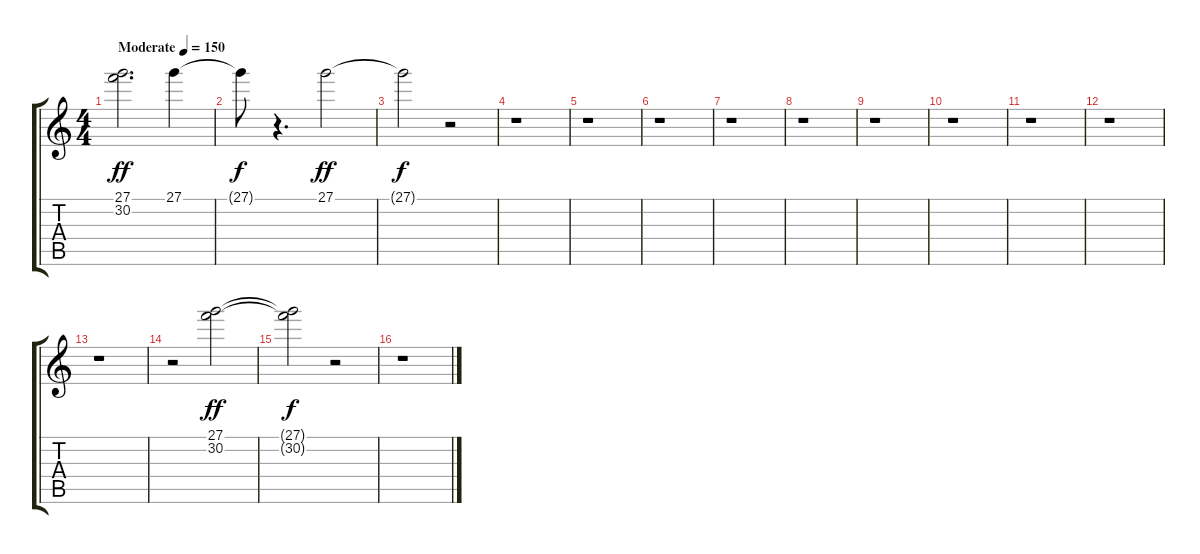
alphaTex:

\track "" {instrument fx7echoes}
\staff {score tabs}
\tuning (E4 B3 G3 D3 A2 E2) {hide}
\ts (4 4)
\tempo (150 "Moderate")
\clef g2
\ks c
(27.1 30.2).2{d dy ff instrument fx7echoes} 27.1.4 |
27.1{t}.8{dy f} r.4{d} 27.1.2{dy ff} |
27.1{t}.2{dy f} r.2 |
r.1 |
r.1 |
r.1 |
r.1 |
r.1 |
r.1 |
r.1 |
r.1 |
r.1 |
r.1 |
r.2 (27.1 30.2).2{dy ff} |
(27.1{t} 30.2{t}).2{dy f} r.2 |
r.1
